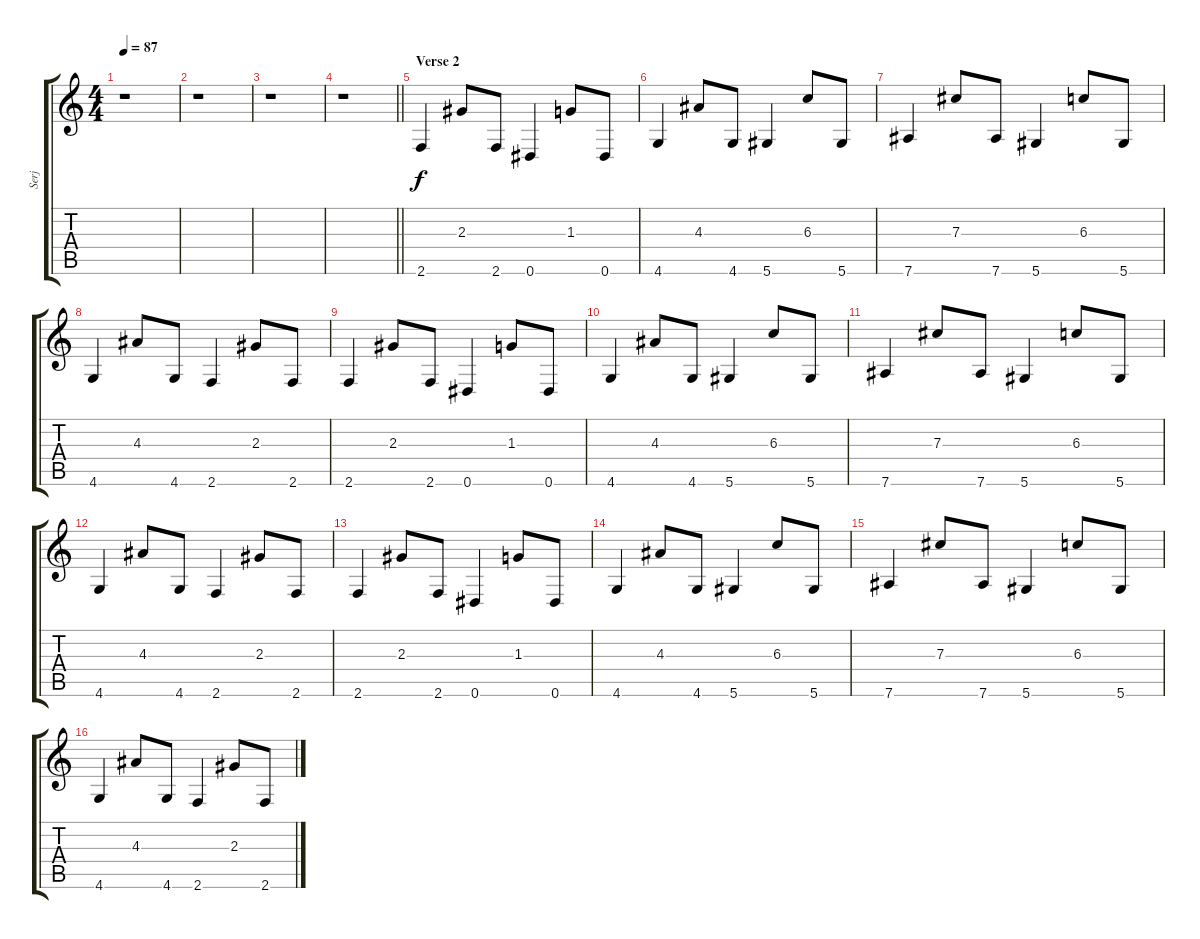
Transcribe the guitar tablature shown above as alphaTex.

\track ("Serj" "Serj") {instrument electricguitarclean}
\staff {score tabs}
\tuning (Eb4 Bb3 Gb3 Db3 Ab2 Eb2) {hide}
\ts (4 4)
\tempo 87
\clef g2
\ks c
r.1{dy f} |
r.1 |
r.1 |
\barLineRight lightlight
r.1 |
\section ("" "Verse 2")
2.6.4 2.3.8 2.6.8 0.6.4 1.3.8 0.6.8 |
4.6.4 4.3.8 4.6.8 5.6.4 6.3.8 5.6.8 |
7.6.4 7.3.8 7.6.8 5.6.4 6.3.8 5.6.8 |
4.6.4 4.3.8 4.6.8 2.6.4 2.3.8 2.6.8 |
2.6.4 2.3.8 2.6.8 0.6.4 1.3.8 0.6.8 |
4.6.4 4.3.8 4.6.8 5.6.4 6.3.8 5.6.8 |
7.6.4 7.3.8 7.6.8 5.6.4 6.3.8 5.6.8 |
4.6.4 4.3.8 4.6.8 2.6.4 2.3.8 2.6.8 |
2.6.4 2.3.8 2.6.8 0.6.4 1.3.8 0.6.8 |
4.6.4 4.3.8 4.6.8 5.6.4 6.3.8 5.6.8 |
7.6.4 7.3.8 7.6.8 5.6.4 6.3.8 5.6.8 |
4.6.4 4.3.8 4.6.8 2.6.4 2.3.8 2.6.8
